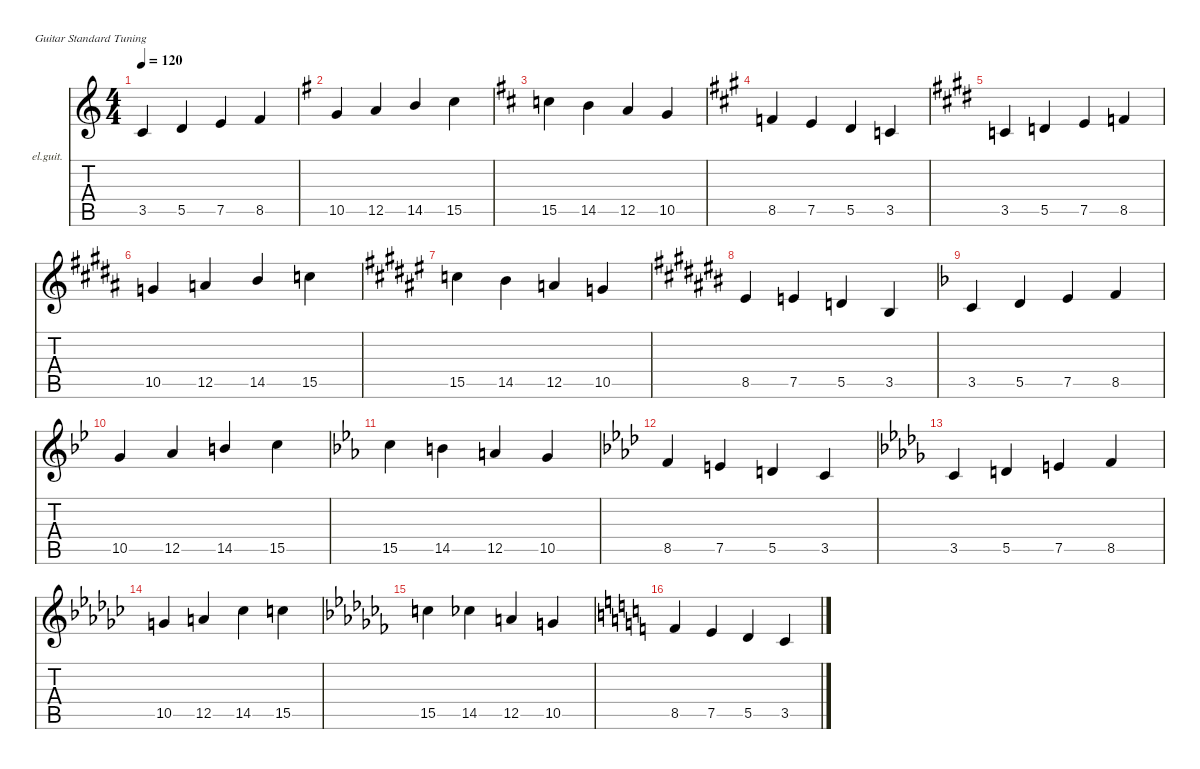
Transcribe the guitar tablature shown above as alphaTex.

\defaultSystemsLayout 4
\hideDynamics
\bracketExtendMode nobrackets
\firstSystemTrackNameOrientation horizontal
\otherSystemsTrackNameOrientation horizontal
\track ("Electric Guitar" "el.guit.") {instrument electricguitarclean}
\staff {score tabs}
\tuning (E4 B3 G3 D3 A2 E2)
\ts (4 4)
\beaming (8 2 2 2 2)
\tempo 120
\clef g2
\ks c
3.5.4{dy mf instrument electricguitarclean beam Up} 5.5.4{beam Up} 7.5.4{beam Up} 8.5.4{beam Up} |
\ks g
10.5{acc forcenatural}.4{beam Up} 12.5{acc forcenatural}.4{beam Up} 14.5{acc forcenatural}.4{beam Up} 15.5{acc forcenatural}.4{beam Down} |
\ks d
15.5{acc forcenatural}.4{beam Down} 14.5{acc forcenatural}.4{beam Down} 12.5{acc forcenatural}.4{beam Up} 10.5{acc forcenatural}.4{beam Up} |
\ks a
8.5{acc forcenatural}.4{beam Up} 7.5{acc forcenatural}.4{beam Up} 5.5{acc forcenatural}.4{beam Up} 3.5{acc forcenatural}.4{beam Up} |
\ks e
3.5{acc forcenatural}.4{beam Up} 5.5{acc forcenatural}.4{beam Up} 7.5{acc forcenatural}.4{beam Up} 8.5{acc forcenatural}.4{beam Up} |
\ks b
10.5{acc forcenatural}.4{beam Up} 12.5{acc forcenatural}.4{beam Up} 14.5{acc forcenatural}.4{beam Up} 15.5{acc forcenatural}.4{beam Down} |
\ks f#
15.5{acc forcenatural}.4{beam Down} 14.5{acc forcenatural}.4{beam Down} 12.5{acc forcenatural}.4{beam Up} 10.5{acc forcenatural}.4{beam Up} |
\ks c#
8.5{acc #}.4{beam Up} 7.5{acc forcenatural}.4{beam Up} 5.5{acc forcenatural}.4{beam Up} 3.5{acc #}.4{beam Up} |
\ks f
3.5{acc forcenatural}.4{beam Up} 5.5{acc forcenatural}.4{beam Up} 7.5{acc forcenatural}.4{beam Up} 8.5{acc forcenatural}.4{beam Up} |
\ks bb
10.5{acc forcenatural}.4{beam Up} 12.5{acc forcenatural}.4{beam Up} 14.5{acc forcenatural}.4{beam Up} 15.5{acc forcenatural}.4{beam Down} |
\ks eb
15.5{acc forcenatural}.4{beam Down} 14.5{acc forcenatural}.4{beam Down} 12.5{acc forcenatural}.4{beam Up} 10.5{acc forcenatural}.4{beam Up} |
\ks ab
8.5{acc forcenatural}.4{beam Up} 7.5{acc forcenatural}.4{beam Up} 5.5{acc forcenatural}.4{beam Up} 3.5{acc forcenatural}.4{beam Up} |
\ks db
3.5{acc forcenatural}.4{beam Up} 5.5{acc forcenatural}.4{beam Up} 7.5{acc forcenatural}.4{beam Up} 8.5{acc forcenatural}.4{beam Up} |
\ks gb
10.5{acc forcenatural}.4{beam Up} 12.5{acc forcenatural}.4{beam Up} 14.5{acc b}.4{beam Down} 15.5{acc forcenatural}.4{beam Down} |
\ks cb
15.5{acc forcenatural}.4{beam Down} 14.5{acc b}.4{beam Down} 12.5{acc forcenatural}.4{beam Up} 10.5{acc forcenatural}.4{beam Up} |
\ks aminor
8.5.4{beam Up} 7.5.4{beam Up} 5.5.4{beam Up} 3.5.4{beam Up}
